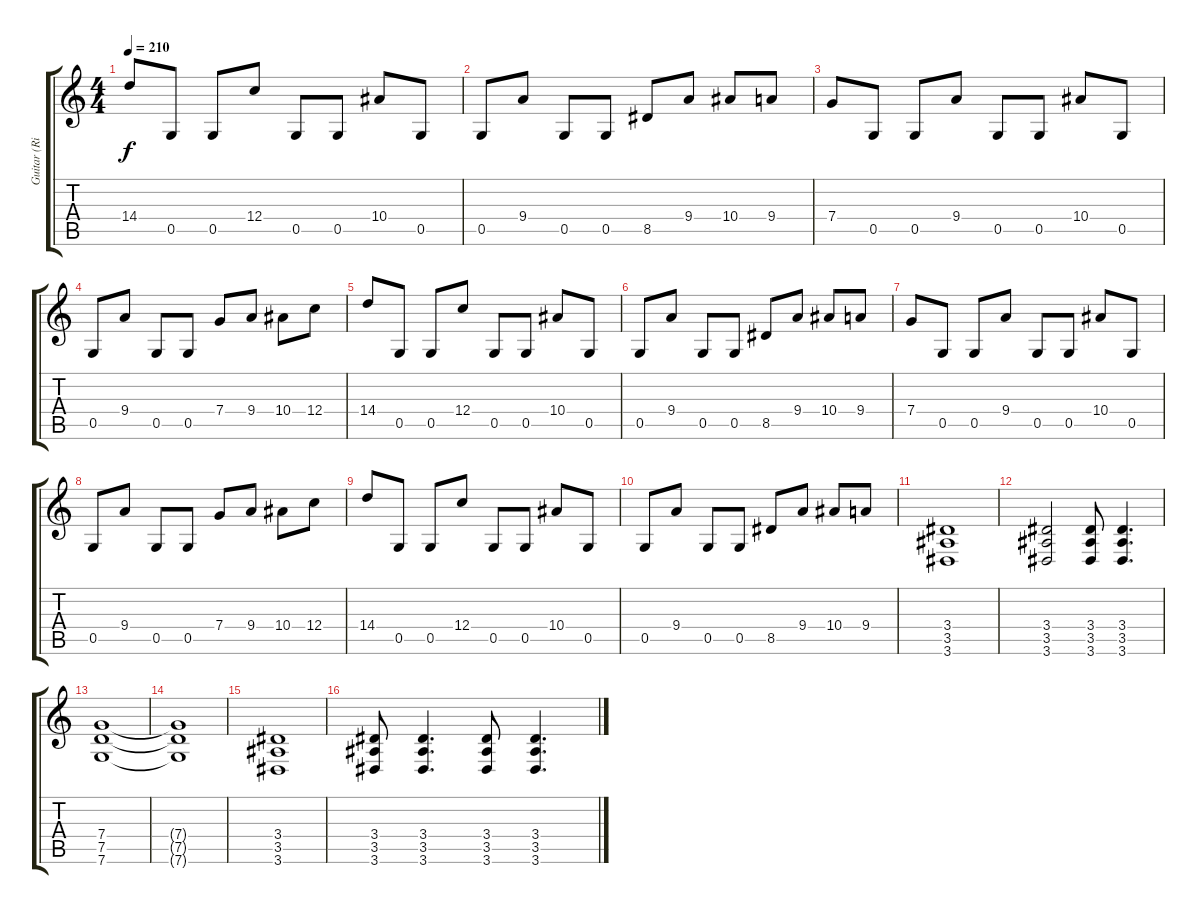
\track ("Guitar (Right)" "Guitar (Ri") {instrument distortionguitar}
\staff {score tabs}
\tuning (D4 A3 F3 C3 G2 C2) {hide}
\ts (4 4)
\tempo 210
\clef g2
\ks c
14.4.8{dy f} 0.5.8 0.5.8 12.4.8 0.5.8 0.5.8 10.4.8 0.5.8 |
0.5.8 9.4.8 0.5.8 0.5.8 8.5.8 9.4.8 10.4.8 9.4.8 |
7.4.8 0.5.8 0.5.8 9.4.8 0.5.8 0.5.8 10.4.8 0.5.8 |
0.5.8 9.4.8 0.5.8 0.5.8 7.4.8 9.4.8 10.4.8 12.4.8 |
14.4.8 0.5.8 0.5.8 12.4.8 0.5.8 0.5.8 10.4.8 0.5.8 |
0.5.8 9.4.8 0.5.8 0.5.8 8.5.8 9.4.8 10.4.8 9.4.8 |
7.4.8 0.5.8 0.5.8 9.4.8 0.5.8 0.5.8 10.4.8 0.5.8 |
0.5.8 9.4.8 0.5.8 0.5.8 7.4.8 9.4.8 10.4.8 12.4.8 |
14.4.8 0.5.8 0.5.8 12.4.8 0.5.8 0.5.8 10.4.8 0.5.8 |
0.5.8 9.4.8 0.5.8 0.5.8 8.5.8 9.4.8 10.4.8 9.4.8 |
(3.4 3.5 3.6).1 |
(3.4 3.5 3.6).2 (3.4 3.5 3.6).8 (3.4 3.5 3.6).4{d} |
(7.4 7.5 7.6).1 |
(7.4{t} 7.5{t} 7.6{t}).1 |
(3.4 3.5 3.6).1 |
(3.4 3.5 3.6).8 (3.4 3.5 3.6).4{d} (3.4 3.5 3.6).8 (3.4 3.5 3.6).4{d}
